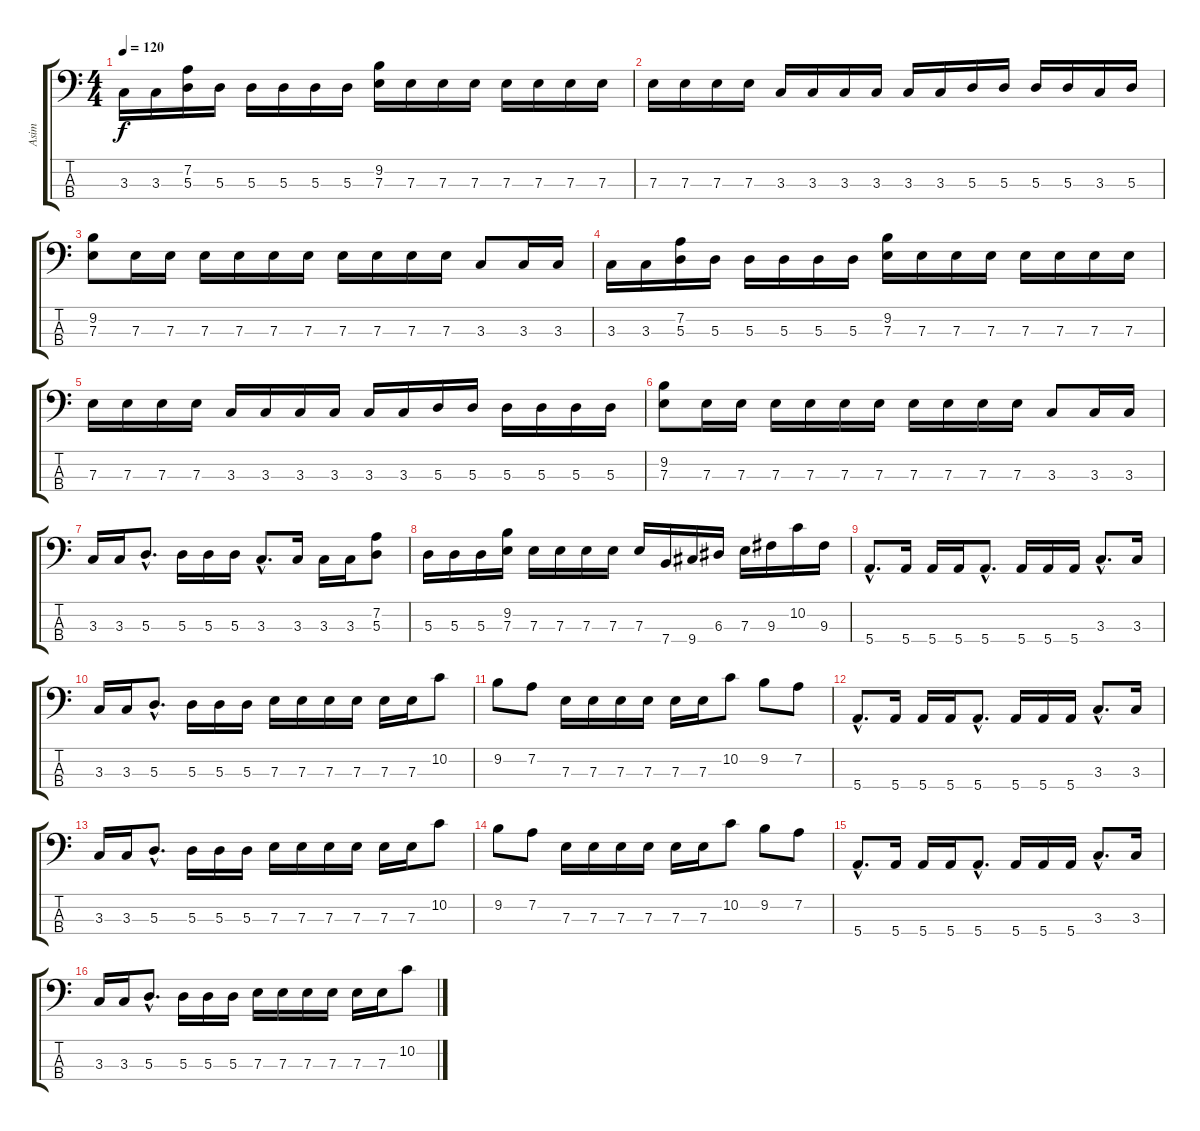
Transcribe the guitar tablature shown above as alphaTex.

\track ("Asim" "Asim") {instrument electricbassfinger}
\staff {score tabs}
\tuning (G2 D2 A1 E1) {hide}
\ts (4 4)
\tempo 120
\clef f4
\ks c
3.3.16{dy f} 3.3.16 (7.2 5.3).16 5.3.16 5.3.16 5.3.16 5.3.16 5.3.16 (9.2 7.3).16 7.3.16 7.3.16 7.3.16 7.3.16 7.3.16 7.3.16 7.3.16 |
7.3.16 7.3.16 7.3.16 7.3.16 3.3.16 3.3.16 3.3.16 3.3.16 3.3.16 3.3.16 5.3.16 5.3.16 5.3.16 5.3.16 3.3.16 5.3.16 |
(9.2 7.3).8 7.3.16 7.3.16 7.3.16 7.3.16 7.3.16 7.3.16 7.3.16 7.3.16 7.3.16 7.3.16 3.3.8 3.3.16 3.3.16 |
3.3.16 3.3.16 (7.2 5.3).16 5.3.16 5.3.16 5.3.16 5.3.16 5.3.16 (9.2 7.3).16 7.3.16 7.3.16 7.3.16 7.3.16 7.3.16 7.3.16 7.3.16 |
7.3.16 7.3.16 7.3.16 7.3.16 3.3.16 3.3.16 3.3.16 3.3.16 3.3.16 3.3.16 5.3.16 5.3.16 5.3.16 5.3.16 5.3.16 5.3.16 |
(9.2 7.3).8 7.3.16 7.3.16 7.3.16 7.3.16 7.3.16 7.3.16 7.3.16 7.3.16 7.3.16 7.3.16 3.3.8 3.3.16 3.3.16 |
3.3.16 3.3.16 5.3{hac}.8{d} 5.3.16 5.3.16 5.3.16 3.3{hac}.8{d} 3.3.16 3.3.16 3.3.16 (7.2 5.3).8 |
5.3.16 5.3.16 5.3.16 (9.2 7.3).16 7.3.16 7.3.16 7.3.16 7.3.16 7.3.16 7.4.16 9.4.16 6.3.16 7.3.16 9.3.16 10.2.16 9.3.16 |
5.4{hac}.8{d} 5.4.16 5.4.16 5.4.16 5.4{hac}.8{d} 5.4.16 5.4.16 5.4.16 3.3{hac}.8{d} 3.3.16 |
3.3.16 3.3.16 5.3{hac}.8{d} 5.3.16 5.3.16 5.3.16 7.3.16 7.3.16 7.3.16 7.3.16 7.3.16 7.3.16 10.2.8 |
9.2.8 7.2.8 7.3.16 7.3.16 7.3.16 7.3.16 7.3.16 7.3.16 10.2.8 9.2.8 7.2.8 |
5.4{hac}.8{d} 5.4.16 5.4.16 5.4.16 5.4{hac}.8{d} 5.4.16 5.4.16 5.4.16 3.3{hac}.8{d} 3.3.16 |
3.3.16 3.3.16 5.3{hac}.8{d} 5.3.16 5.3.16 5.3.16 7.3.16 7.3.16 7.3.16 7.3.16 7.3.16 7.3.16 10.2.8 |
9.2.8 7.2.8 7.3.16 7.3.16 7.3.16 7.3.16 7.3.16 7.3.16 10.2.8 9.2.8 7.2.8 |
5.4{hac}.8{d} 5.4.16 5.4.16 5.4.16 5.4{hac}.8{d} 5.4.16 5.4.16 5.4.16 3.3{hac}.8{d} 3.3.16 |
3.3.16 3.3.16 5.3{hac}.8{d} 5.3.16 5.3.16 5.3.16 7.3.16 7.3.16 7.3.16 7.3.16 7.3.16 7.3.16 10.2.8
